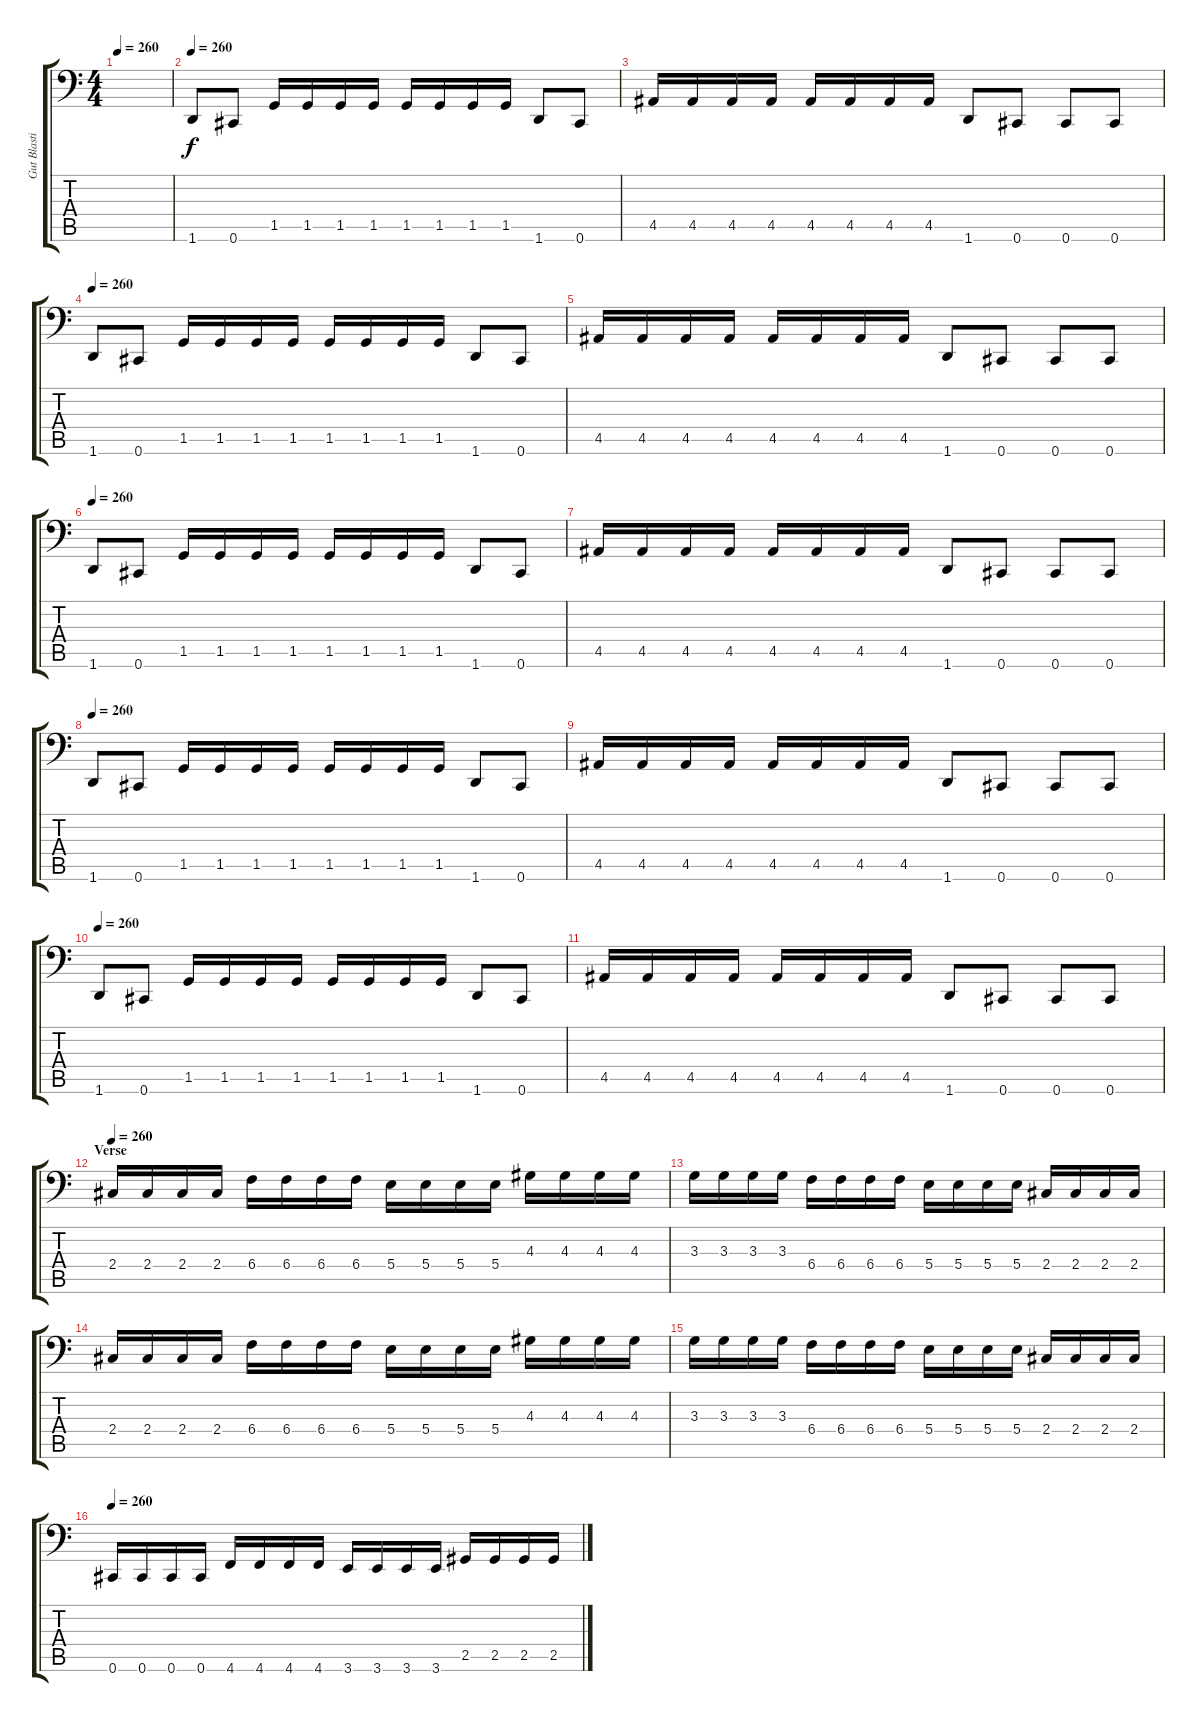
\track ("Gut Blasting Pathogenic Decimator" "Gut Blasti") {instrument fretlessbass}
\staff {score tabs}
\tuning (Db3 Ab2 E2 B1 Gb1 Db1) {hide}
\ts (4 4)
\tempo 260
\clef f4
\ks c
|
\tempo 260
1.6.8 0.6.8 1.5.16 1.5.16 1.5.16 1.5.16 1.5.16 1.5.16 1.5.16 1.5.16 1.6.8 0.6.8 |
4.5.16 4.5.16 4.5.16 4.5.16 4.5.16 4.5.16 4.5.16 4.5.16 1.6.8 0.6.8 0.6.8 0.6.8 |
\tempo 260
1.6.8 0.6.8 1.5.16 1.5.16 1.5.16 1.5.16 1.5.16 1.5.16 1.5.16 1.5.16 1.6.8 0.6.8 |
4.5.16 4.5.16 4.5.16 4.5.16 4.5.16 4.5.16 4.5.16 4.5.16 1.6.8 0.6.8 0.6.8 0.6.8 |
\tempo 260
1.6.8 0.6.8 1.5.16 1.5.16 1.5.16 1.5.16 1.5.16 1.5.16 1.5.16 1.5.16 1.6.8 0.6.8 |
4.5.16 4.5.16 4.5.16 4.5.16 4.5.16 4.5.16 4.5.16 4.5.16 1.6.8 0.6.8 0.6.8 0.6.8 |
\tempo 260
1.6.8 0.6.8 1.5.16 1.5.16 1.5.16 1.5.16 1.5.16 1.5.16 1.5.16 1.5.16 1.6.8 0.6.8 |
4.5.16 4.5.16 4.5.16 4.5.16 4.5.16 4.5.16 4.5.16 4.5.16 1.6.8 0.6.8 0.6.8 0.6.8 |
\tempo 260
1.6.8 0.6.8 1.5.16 1.5.16 1.5.16 1.5.16 1.5.16 1.5.16 1.5.16 1.5.16 1.6.8 0.6.8 |
4.5.16 4.5.16 4.5.16 4.5.16 4.5.16 4.5.16 4.5.16 4.5.16 1.6.8 0.6.8 0.6.8 0.6.8 |
\section ("" "Verse")
\tempo 260
2.4.16 2.4.16 2.4.16 2.4.16 6.4.16 6.4.16 6.4.16 6.4.16 5.4.16 5.4.16 5.4.16 5.4.16 4.3.16 4.3.16 4.3.16 4.3.16 |
3.3.16 3.3.16 3.3.16 3.3.16 6.4.16 6.4.16 6.4.16 6.4.16 5.4.16 5.4.16 5.4.16 5.4.16 2.4.16 2.4.16 2.4.16 2.4.16 |
2.4.16 2.4.16 2.4.16 2.4.16 6.4.16 6.4.16 6.4.16 6.4.16 5.4.16 5.4.16 5.4.16 5.4.16 4.3.16 4.3.16 4.3.16 4.3.16 |
3.3.16 3.3.16 3.3.16 3.3.16 6.4.16 6.4.16 6.4.16 6.4.16 5.4.16 5.4.16 5.4.16 5.4.16 2.4.16 2.4.16 2.4.16 2.4.16 |
\tempo 260
0.6.16 0.6.16 0.6.16 0.6.16 4.6.16 4.6.16 4.6.16 4.6.16 3.6.16 3.6.16 3.6.16 3.6.16 2.5.16 2.5.16 2.5.16 2.5.16
